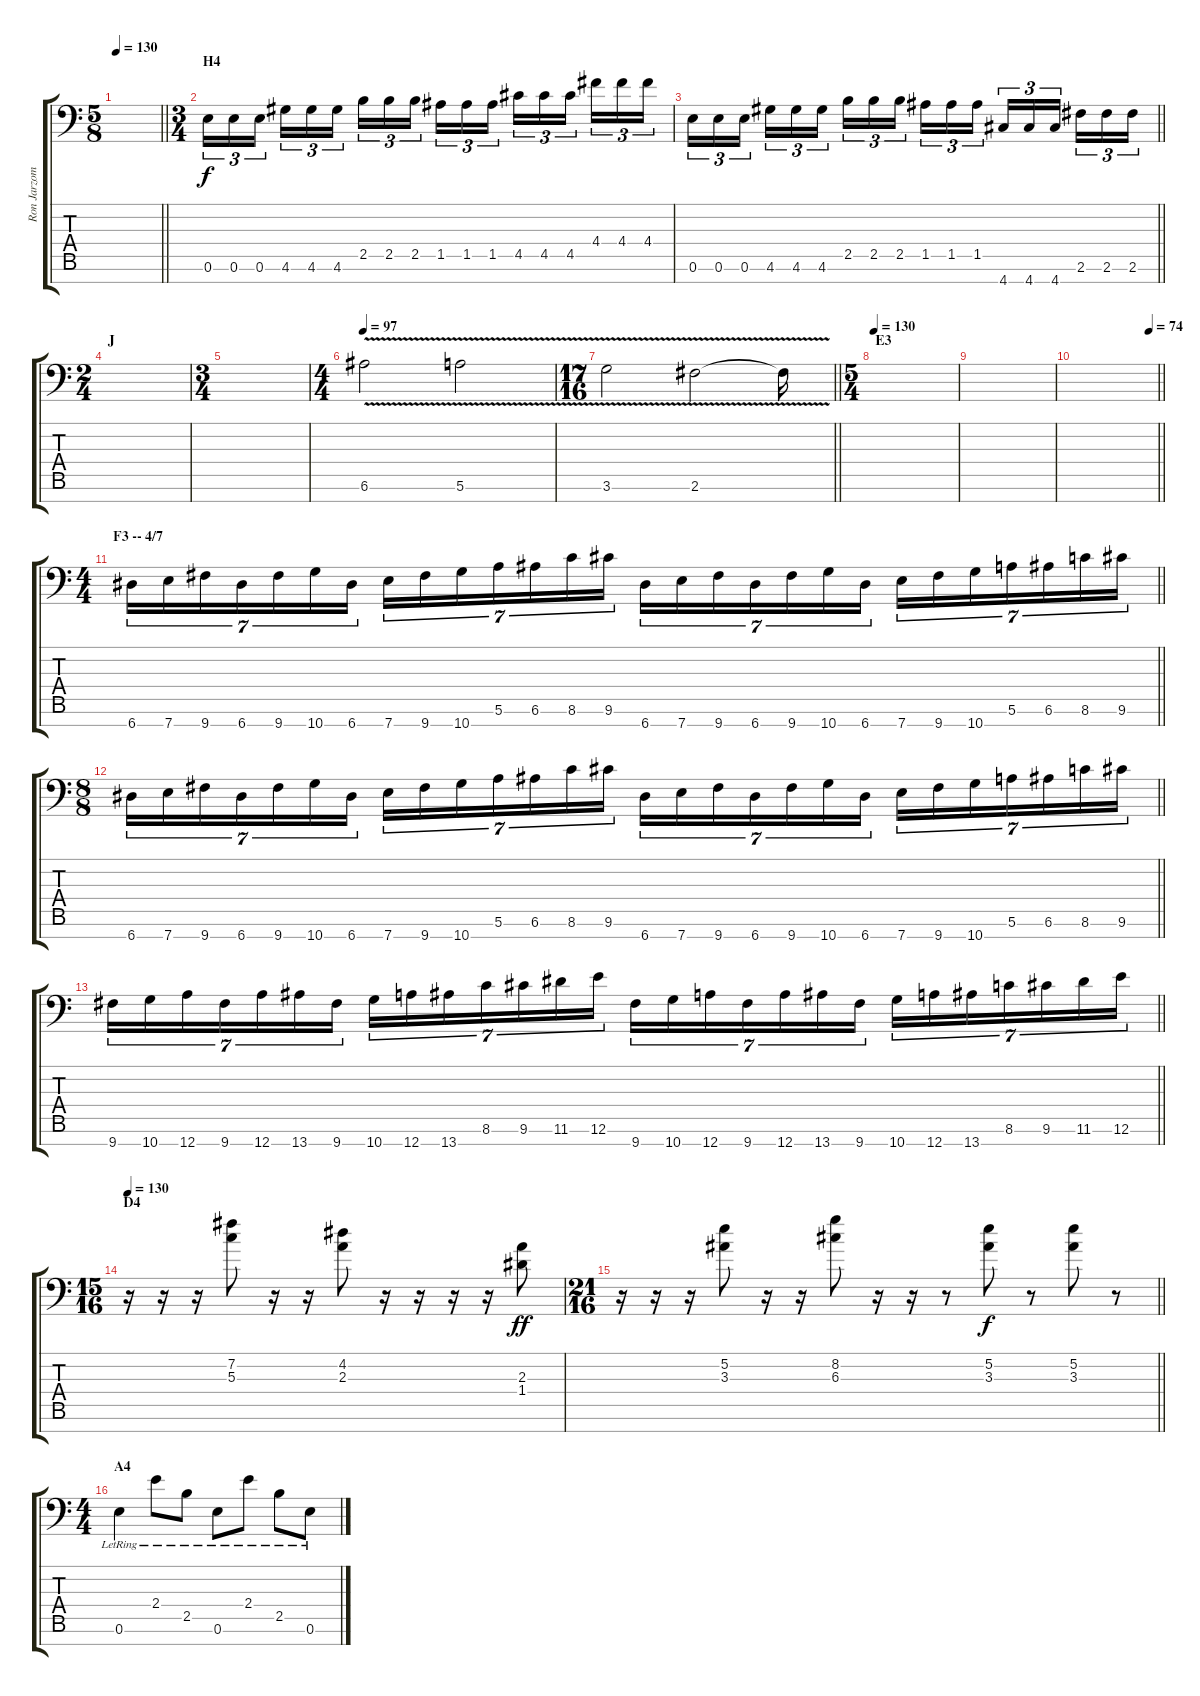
\track ("Ron Jarzombek Rhythm 2" "Ron Jarzom") {instrument acousticguitarsteel}
\staff {score tabs}
\tuning (E4 B3 G3 D3 A2 E2 A1) {hide}
\ts (5 8)
\tempo 130
\clef f4
\barLineRight lightlight
\ks c
|
\ts (3 4)
\section ("" "H4")
0.6.16{tu (3 2)} 0.6.16{tu (3 2)} 0.6.16{tu (3 2) beam splitsecondary} 4.6.16{tu (3 2)} 4.6.16{tu (3 2)} 4.6.16{tu (3 2)} 2.5.16{tu (3 2)} 2.5.16{tu (3 2)} 2.5.16{tu (3 2) beam splitsecondary} 1.5.16{tu (3 2)} 1.5.16{tu (3 2)} 1.5.16{tu (3 2)} 4.5.16{tu (3 2)} 4.5.16{tu (3 2)} 4.5.16{tu (3 2) beam splitsecondary} 4.4.16{tu (3 2)} 4.4.16{tu (3 2)} 4.4.16{tu (3 2)} |
\barLineRight lightlight
0.6.16{tu (3 2)} 0.6.16{tu (3 2)} 0.6.16{tu (3 2) beam splitsecondary} 4.6.16{tu (3 2)} 4.6.16{tu (3 2)} 4.6.16{tu (3 2)} 2.5.16{tu (3 2)} 2.5.16{tu (3 2)} 2.5.16{tu (3 2) beam splitsecondary} 1.5.16{tu (3 2)} 1.5.16{tu (3 2)} 1.5.16{tu (3 2)} 4.7.16{tu (3 2)} 4.7.16{tu (3 2)} 4.7.16{tu (3 2) beam splitsecondary} 2.6.16{tu (3 2)} 2.6.16{tu (3 2)} 2.6.16{tu (3 2)} |
\ts (2 4)
\section ("" "J")
|
\ts (3 4)
|
\ts (4 4)
\tempo 97
6.6{v}.2 5.6{v}.2 |
\ts (17 16)
\barLineRight lightlight
3.6{v}.2 2.6{v}.2 2.6{t}.16 |
\ts (5 4)
\section ("" "E3")
\tempo 130
|
|
\tempo (74 0.9)
\barLineRight lightlight
|
\ts (4 4)
\section ("" "F3 -- 4/7")
\barLineRight lightlight
6.7.16{tu (7 4)} 7.7.16{tu (7 4)} 9.7.16{tu (7 4)} 6.7.16{tu (7 4)} 9.7.16{tu (7 4)} 10.7.16{tu (7 4)} 6.7.16{tu (7 4)} 7.7.16{tu (7 4)} 9.7.16{tu (7 4)} 10.7.16{tu (7 4)} 5.6.16{tu (7 4)} 6.6.16{tu (7 4)} 8.6.16{tu (7 4)} 9.6.16{tu (7 4)} 6.7.16{tu (7 4)} 7.7.16{tu (7 4)} 9.7.16{tu (7 4)} 6.7.16{tu (7 4)} 9.7.16{tu (7 4)} 10.7.16{tu (7 4)} 6.7.16{tu (7 4)} 7.7.16{tu (7 4)} 9.7.16{tu (7 4)} 10.7.16{tu (7 4)} 5.6.16{tu (7 4)} 6.6.16{tu (7 4)} 8.6.16{tu (7 4)} 9.6.16{tu (7 4)} |
\ts (8 8)
\barLineRight lightlight
6.7.16{tu (7 4)} 7.7.16{tu (7 4)} 9.7.16{tu (7 4)} 6.7.16{tu (7 4)} 9.7.16{tu (7 4)} 10.7.16{tu (7 4)} 6.7.16{tu (7 4)} 7.7.16{tu (7 4)} 9.7.16{tu (7 4)} 10.7.16{tu (7 4)} 5.6.16{tu (7 4)} 6.6.16{tu (7 4)} 8.6.16{tu (7 4)} 9.6.16{tu (7 4)} 6.7.16{tu (7 4)} 7.7.16{tu (7 4)} 9.7.16{tu (7 4)} 6.7.16{tu (7 4)} 9.7.16{tu (7 4)} 10.7.16{tu (7 4)} 6.7.16{tu (7 4)} 7.7.16{tu (7 4)} 9.7.16{tu (7 4)} 10.7.16{tu (7 4)} 5.6.16{tu (7 4)} 6.6.16{tu (7 4)} 8.6.16{tu (7 4)} 9.6.16{tu (7 4)} |
\barLineRight lightlight
9.7.16{tu (7 4)} 10.7.16{tu (7 4)} 12.7.16{tu (7 4)} 9.7.16{tu (7 4)} 12.7.16{tu (7 4)} 13.7.16{tu (7 4)} 9.7.16{tu (7 4)} 10.7.16{tu (7 4)} 12.7.16{tu (7 4)} 13.7.16{tu (7 4)} 8.6.16{tu (7 4)} 9.6.16{tu (7 4)} 11.6.16{tu (7 4)} 12.6.16{tu (7 4)} 9.7.16{tu (7 4)} 10.7.16{tu (7 4)} 12.7.16{tu (7 4)} 9.7.16{tu (7 4)} 12.7.16{tu (7 4)} 13.7.16{tu (7 4)} 9.7.16{tu (7 4)} 10.7.16{tu (7 4)} 12.7.16{tu (7 4)} 13.7.16{tu (7 4)} 8.6.16{tu (7 4)} 9.6.16{tu (7 4)} 11.6.16{tu (7 4)} 12.6.16{tu (7 4)} |
\ts (15 16)
\section ("" "D4")
\tempo 130
r.16 r.16 r.16 (7.2 5.3).8 r.16 r.16 (4.2 2.3).8 r.16 r.16 r.16 r.16 (2.3 1.4).8{dy ff} |
\ts (21 16)
\barLineRight lightlight
r.16 r.16 r.16 (5.2 3.3).8 r.16 r.16 (8.2 6.3).8 r.16 r.16 r.8 (5.2 3.3).8{dy f} r.8 (5.2 3.3).8 r.8 |
\ts (4 4)
\section ("" "A4")
0.6{lr}.4{instrument acousticguitarsteel} 2.4{lr}.8 2.5{lr}.8 0.6{lr}.8 2.4{lr}.8 2.5{lr}.8 0.6{lr}.8
